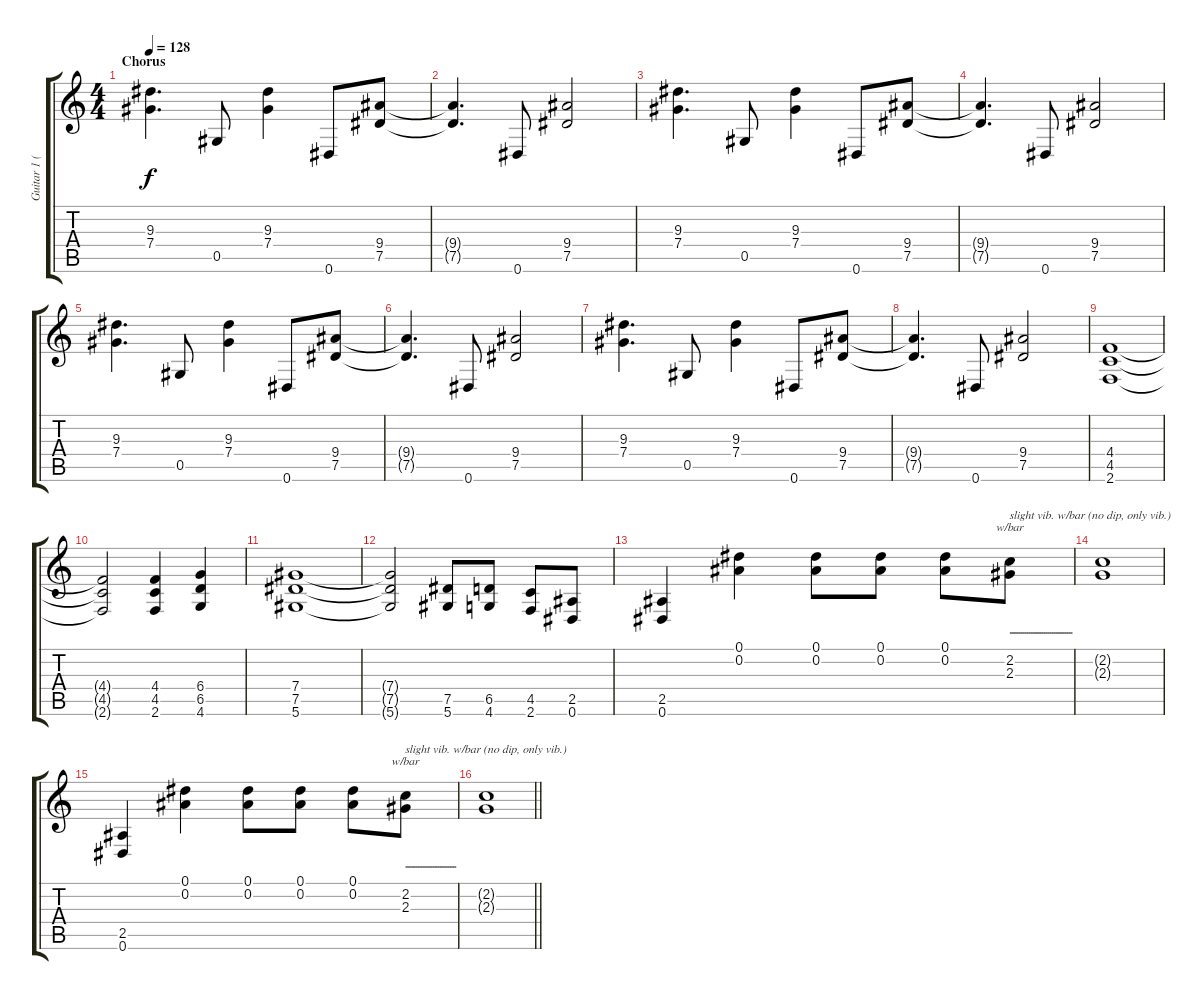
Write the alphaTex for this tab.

\track ("Guitar 1 (Slash)" "Guitar 1 (") {instrument distortionguitar}
\staff {score tabs}
\tuning (Eb4 Bb3 Gb3 Db3 Ab2 Eb2) {hide}
\ts (4 4)
\section ("" "Chorus")
\tempo 128
\clef g2
\ks c
(9.3 7.4).4{d dy f} 0.5.8 (9.3 7.4).4 0.6.8 (9.4 7.5).8 |
(9.4{t} 7.5{t}).4{d} 0.6.8 (9.4 7.5).2 |
(9.3 7.4).4{d} 0.5.8 (9.3 7.4).4 0.6.8 (9.4 7.5).8 |
(9.4{t} 7.5{t}).4{d} 0.6.8 (9.4 7.5).2 |
(9.3 7.4).4{d} 0.5.8 (9.3 7.4).4 0.6.8 (9.4 7.5).8 |
(9.4{t} 7.5{t}).4{d} 0.6.8 (9.4 7.5).2 |
(9.3 7.4).4{d} 0.5.8 (9.3 7.4).4 0.6.8 (9.4 7.5).8 |
(9.4{t} 7.5{t}).4{d} 0.6.8 (9.4 7.5).2 |
(4.4 4.5 2.6).1 |
(4.4{t} 4.5{t} 2.6{t}).2 (4.4 4.5 2.6).4 (6.4 6.5 4.6).4 |
(7.4 7.5 5.6).1 |
(7.4{t} 7.5{t} 5.6{t}).2 (7.5 5.6).8 (6.5 4.6).8 (4.5 2.6).8 (2.5 0.6).8 |
(2.5 0.6).4 (0.1 0.2).4 (0.1 0.2).8 (0.1 0.2).8 (0.1 0.2).8 (2.2 2.3).8{tbe (custom default 0 0 2 0 4 0 6 0 8 0 10 0 12 0 14 0 16 0 18 0 20 0 22 0 24 0 26 0 28 0 30 0 32 0 34 0 36 0 38 0 40 0 42 0 44 0 46 0 48 0 50 0 52 0 54 0 56 0 58 0 60 0) txt "slight vib. w/bar (no dip, only vib.)"} |
(2.2{t} 2.3{t}).1 |
(2.5 0.6).4 (0.1 0.2).4 (0.1 0.2).8 (0.1 0.2).8 (0.1 0.2).8 (2.2 2.3).8{tbe (custom default 0 0 2 0 4 0 6 0 8 0 10 0 12 0 14 0 16 0 18 0 20 0 22 0 24 0 26 0 28 0 30 0 32 0 34 0 36 0 38 0 40 0 42 0 44 0 46 0 48 0 50 0 52 0 54 0 56 0 58 0 60 0) txt "slight vib. w/bar (no dip, only vib.)"} |
\barLineRight lightlight
(2.2{t} 2.3{t}).1
